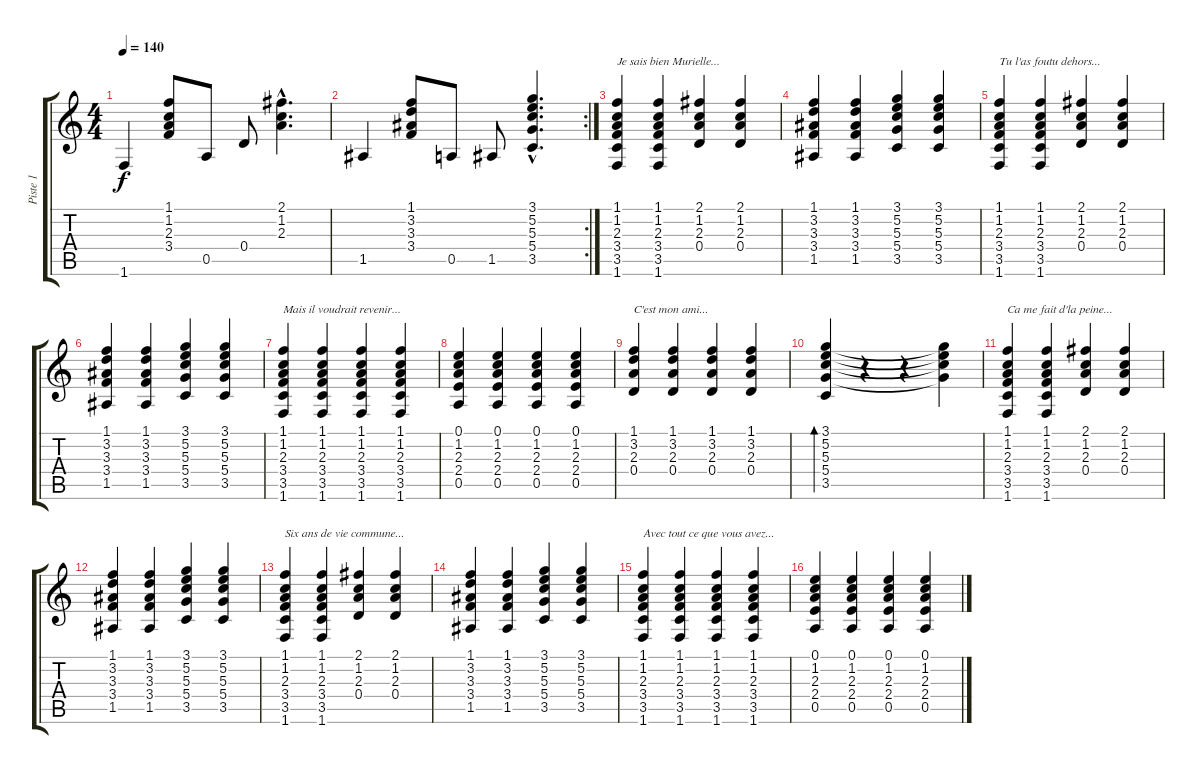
\track ("Piste 1" "Piste 1") {instrument acousticguitarnylon}
\staff {score tabs}
\tuning (E4 B3 G3 D3 A2 E2) {hide}
\ts (4 4)
\tempo 140
\clef g2
\ks c
1.6.4{dy f instrument distortionguitar} (1.1 1.2 2.3 3.4).8 0.5.8 0.4.8 (2.1{hac} 1.2{hac} 2.3{hac}).4{d} |
\rc 2
1.5.4 (1.1 3.2 3.3 3.4).8 0.5.8 1.5.8 (3.1{hac} 5.2{hac} 5.3{hac} 5.4{hac} 3.5{hac}).4{d} |
(1.1 1.2 2.3 3.4 3.5 1.6).4{txt "Je sais bien Murielle..." instrument acousticguitarnylon} (1.1 1.2 2.3 3.4 3.5 1.6).4 (2.1 1.2 2.3 0.4).4 (2.1 1.2 2.3 0.4).4 |
(1.1 3.2 3.3 3.4 1.5).4 (1.1 3.2 3.3 3.4 1.5).4 (3.1 5.2 5.3 5.4 3.5).4 (3.1 5.2 5.3 5.4 3.5).4 |
(1.1 1.2 2.3 3.4 3.5 1.6).4{txt "Tu l'as foutu dehors..."} (1.1 1.2 2.3 3.4 3.5 1.6).4 (2.1 1.2 2.3 0.4).4 (2.1 1.2 2.3 0.4).4 |
(1.1 3.2 3.3 3.4 1.5).4 (1.1 3.2 3.3 3.4 1.5).4 (3.1 5.2 5.3 5.4 3.5).4 (3.1 5.2 5.3 5.4 3.5).4 |
(1.1 1.2 2.3 3.4 3.5 1.6).4{txt "Mais il voudrait revenir..."} (1.1 1.2 2.3 3.4 3.5 1.6).4 (1.1 1.2 2.3 3.4 3.5 1.6).4 (1.1 1.2 2.3 3.4 3.5 1.6).4 |
(0.1 1.2 2.3 2.4 0.5).4 (0.1 1.2 2.3 2.4 0.5).4 (0.1 1.2 2.3 2.4 0.5).4 (0.1 1.2 2.3 2.4 0.5).4 |
(1.1 3.2 2.3 0.4).4{txt "C'est mon ami..."} (1.1 3.2 2.3 0.4).4 (1.1 3.2 2.3 0.4).4 (1.1 3.2 2.3 0.4).4 |
(3.1 5.2 5.3 5.4 3.5).4{bd 480} r.4 r.4 (3.1{t} 5.2{t} 5.3{t} 5.4{t}).4 |
(1.1 1.2 2.3 3.4 3.5 1.6).4{txt "Ca me fait d'la peine..."} (1.1 1.2 2.3 3.4 3.5 1.6).4 (2.1 1.2 2.3 0.4).4 (2.1 1.2 2.3 0.4).4 |
(1.1 3.2 3.3 3.4 1.5).4 (1.1 3.2 3.3 3.4 1.5).4 (3.1 5.2 5.3 5.4 3.5).4 (3.1 5.2 5.3 5.4 3.5).4 |
(1.1 1.2 2.3 3.4 3.5 1.6).4{txt "Six ans de vie commune..."} (1.1 1.2 2.3 3.4 3.5 1.6).4 (2.1 1.2 2.3 0.4).4 (2.1 1.2 2.3 0.4).4 |
(1.1 3.2 3.3 3.4 1.5).4 (1.1 3.2 3.3 3.4 1.5).4 (3.1 5.2 5.3 5.4 3.5).4 (3.1 5.2 5.3 5.4 3.5).4 |
(1.1 1.2 2.3 3.4 3.5 1.6).4{txt "Avec tout ce que vous avez..."} (1.1 1.2 2.3 3.4 3.5 1.6).4 (1.1 1.2 2.3 3.4 3.5 1.6).4 (1.1 1.2 2.3 3.4 3.5 1.6).4 |
(0.1 1.2 2.3 2.4 0.5).4 (0.1 1.2 2.3 2.4 0.5).4 (0.1 1.2 2.3 2.4 0.5).4 (0.1 1.2 2.3 2.4 0.5).4
